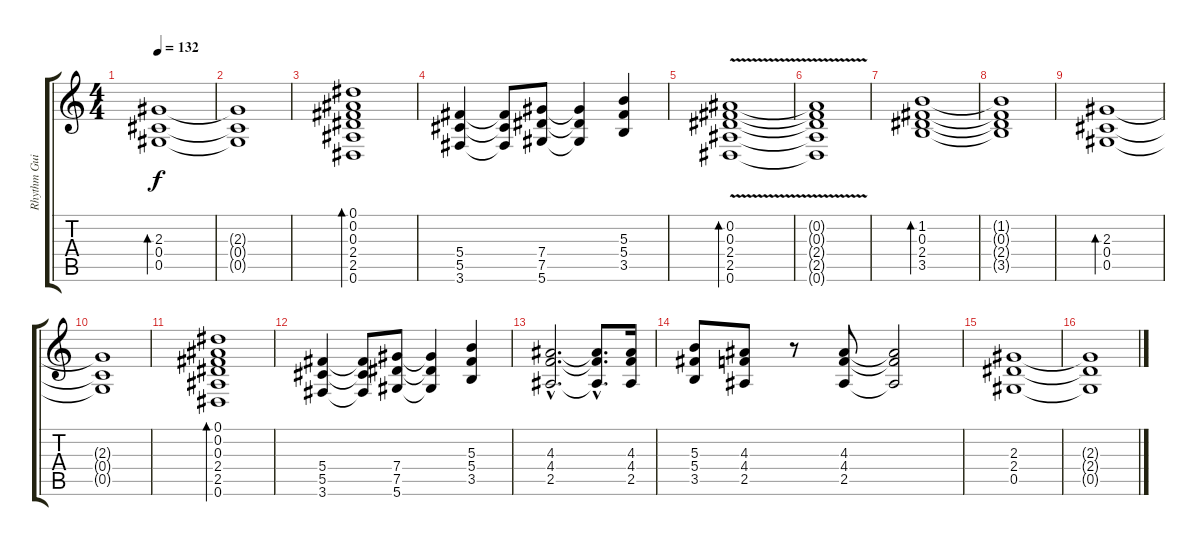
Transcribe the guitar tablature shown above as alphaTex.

\track ("Rhythm Guitar" "Rhythm Gui") {instrument distortionguitar}
\staff {score tabs}
\tuning (Eb4 Bb3 Gb3 Db3 Ab2 Eb2) {hide}
\ts (4 4)
\tempo 132
\clef g2
\ks c
(2.3 0.4 0.5).1{bd 480 dy f} |
(2.3{t} 0.4{t} 0.5{t}).1 |
(0.1 0.2 0.3 2.4 2.5 0.6).1{bd 480} |
(5.4 5.5 3.6).4{volume 12 instrument distortionguitar} (5.4{t} 5.5{t} 3.6{t}).8 (7.4 7.5 5.6).8 (7.4{t} 7.5{t} 5.6{t}).4 (5.3 5.4 3.5).4 |
(0.2 0.3{v} 2.4 2.5 0.6).1{bd 480 volume 16 instrument electricguitarclean} |
(0.2{t} 0.3{t} 2.4{t} 2.5{t} 0.6{t}).1 |
(1.2 0.3 2.4 3.5).1{bd 240} |
(1.2{t} 0.3{t} 2.4{t} 3.5{t}).1 |
(2.3 0.4 0.5).1{bd 240} |
(2.3{t} 0.4{t} 0.5{t}).1 |
(0.1 0.2 0.3 2.4 2.5 0.6).1{bd 60} |
(5.4 5.5 3.6).4{volume 12 instrument distortionguitar} (5.4{t} 5.5{t} 3.6{t}).8 (7.4 7.5 5.6).8 (7.4{t} 7.5{t} 5.6{t}).4 (5.3 5.4 3.5).4 |
(4.3{hac} 4.4{hac} 2.5{hac}).2{d} (4.3{hac t} 4.4{hac t} 2.5{hac t}).8{d} (4.3 4.4 2.5).16 |
(5.3 5.4 3.5).8 (4.3 4.4 2.5).8 r.8 (4.3 4.4 2.5).8 (4.3{t} 4.4{t} 2.5{t}).2 |
(2.3 2.4 0.5).1 |
(2.3{t} 2.4{t} 0.5{t}).1
